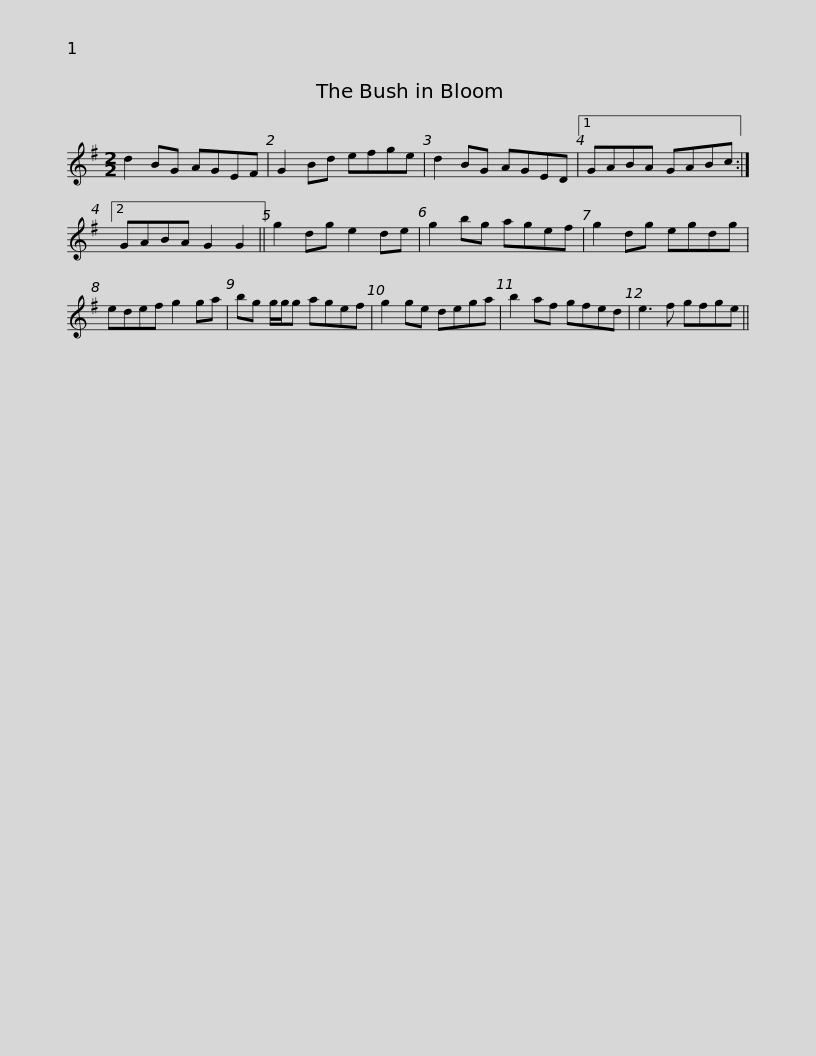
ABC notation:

X:1
L:1/8
M:2/2
I:linebreak $
K:G
V:1 treble
V:1
 d2 BG AGEF | G2 Bd efge | d2 BG AGED |1 GABA GABc :|2 GABA G2 G2 || %5
 g2 dg e2 de |$ g2 bg agef | g2 dg egdg | edef g2 ga | bg g/g/g agef | %10
 g2 ge dega | b2 af gfed |$ e3 f gfge || %13
